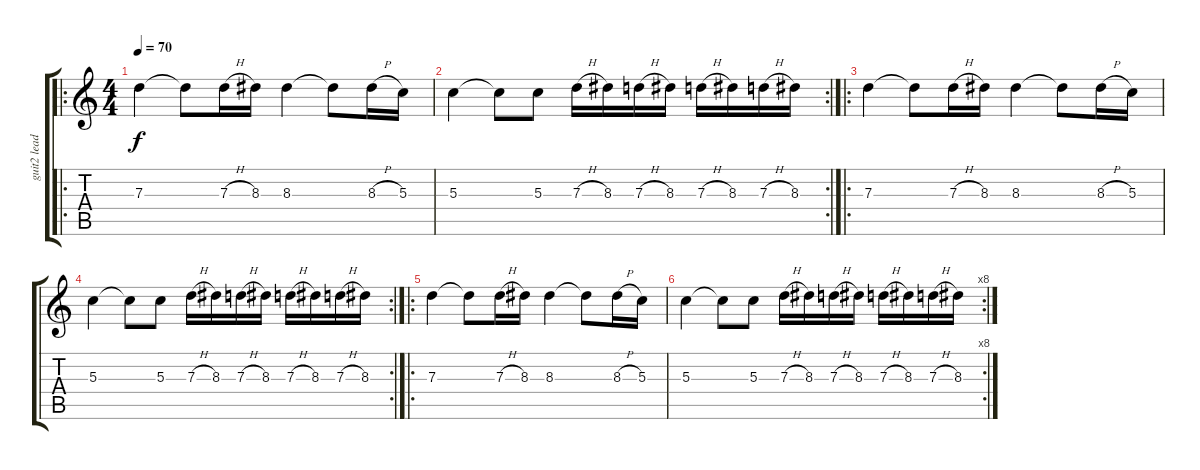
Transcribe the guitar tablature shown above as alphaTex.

\track ("guit2 lead1" "guit2 lead") {instrument distortionguitar}
\staff {score tabs}
\tuning (E4 B3 G3 D3 A2 E2) {hide}
\ro
\ts (4 4)
\tempo 70
\clef g2
\ks c
7.3.4{dy f} 7.3{t}.8 7.3{h}.16 8.3.16 8.3.4 8.3{t}.8 8.3{h}.16 5.3.16 |
\rc 2
5.3.4 5.3{t}.8 5.3.8 7.3{h}.16 8.3.16 7.3{h}.16 8.3.16 7.3{h}.16 8.3.16 7.3{h}.16 8.3.16 |
\ro
7.3.4 7.3{t}.8 7.3{h}.16 8.3.16 8.3.4 8.3{t}.8 8.3{h}.16 5.3.16 |
\rc 2
5.3.4 5.3{t}.8 5.3.8 7.3{h}.16 8.3.16 7.3{h}.16 8.3.16 7.3{h}.16 8.3.16 7.3{h}.16 8.3.16 |
\ro
7.3.4 7.3{t}.8 7.3{h}.16 8.3.16 8.3.4 8.3{t}.8 8.3{h}.16 5.3.16 |
\rc 8
5.3.4 5.3{t}.8 5.3.8 7.3{h}.16 8.3.16 7.3{h}.16 8.3.16 7.3{h}.16 8.3.16 7.3{h}.16 8.3.16
